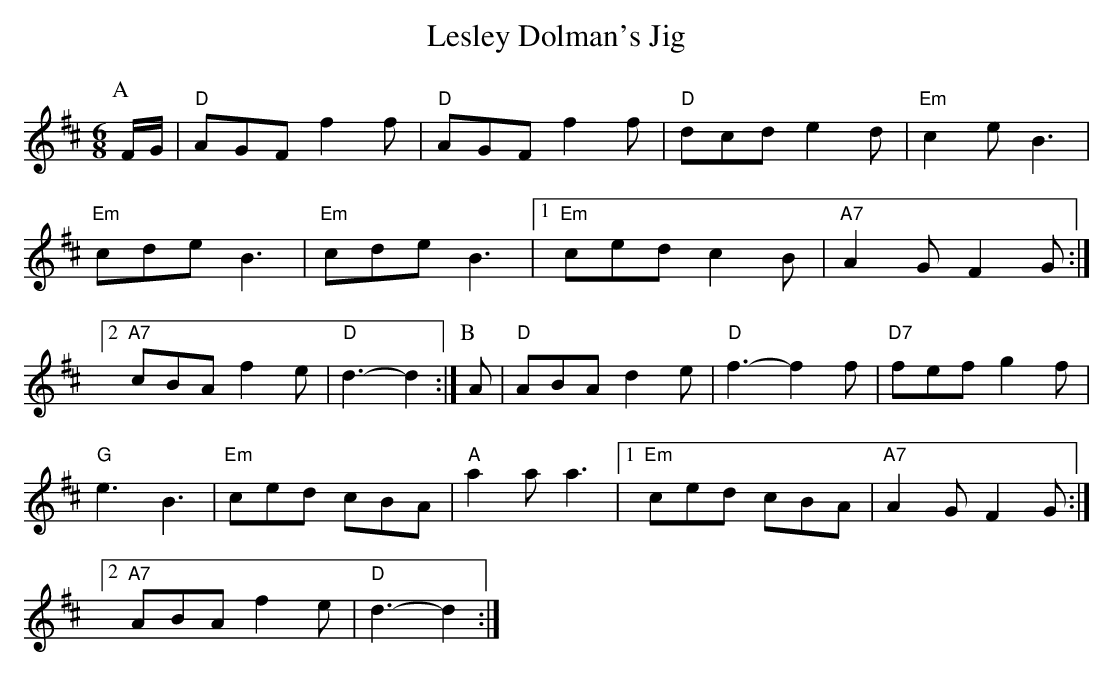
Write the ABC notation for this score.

X:1
T:Lesley Dolman's Jig
M:6/8
K:D
P:A
F/2G/2|"D"AGF f2f|"D"AGF f2f|"D"dcd e2d|"Em"c2e B3|
"Em"cde B3|"Em"cde B3| [1"Em"ced c2B|"A7"A2G F2G:|
[2"A7"cBA f2e|"D"d3 -d2:|\
P:B
A|"D"ABA d2e|"D"f3 -f2f|"D7"fef g2f|
"G"e3 B3|"Em"ced cBA|"A"a2a a3| [1"Em"ced cBA|"A7"A2G F2G:|
[2"A7"ABA f2e|"D"d3 -d2:|
